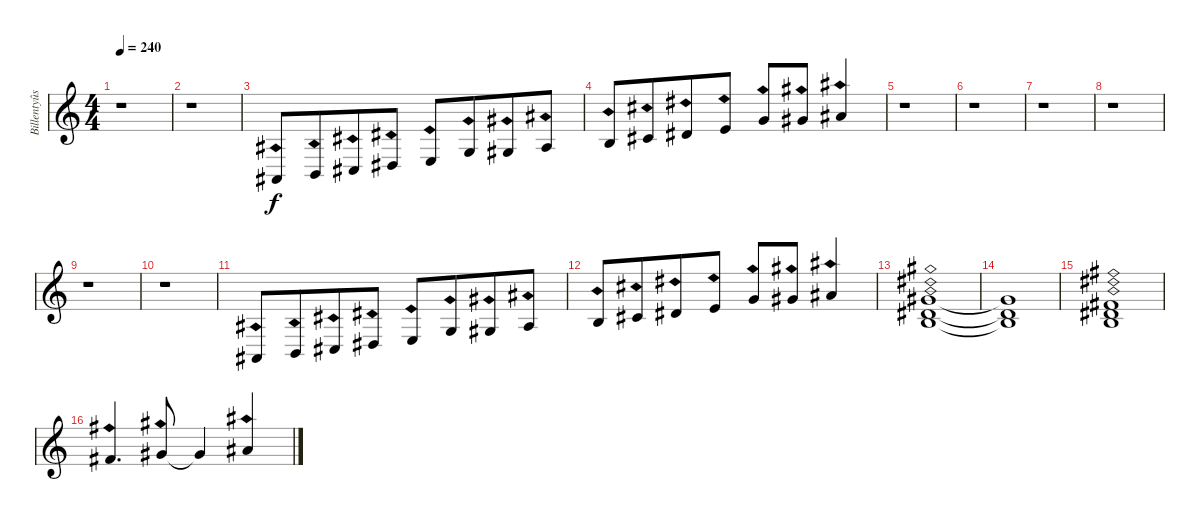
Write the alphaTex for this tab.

\track ("Billentyûs 1 (Mats Olausson)" "Billentyûs") {instrument drawbarorgan}
\staff {score}
\tuning (E4 B3 G3 D3 A2 E2) {hide}
\ts (4 4)
\tempo 240
\clef g2
\ks c
r.1{dy f} |
r.1 |
1.5{ph 12}.8 2.5{ph 12}.8{beam merge} 4.5{ph 12}.8 1.4{ph 12}.8 2.4{ph 12}.8 0.3{ph 12}.8{beam merge} 1.3{ph 12}.8 3.3{ph 12}.8 |
0.2{ph 12}.8 2.2{ph 12}.8{beam merge} 4.2{ph 12}.8 0.1{ph 12}.8 3.1{ph 12}.8 4.1{ph 12}.8 6.1{ph 12}.4 |
r.1 |
r.1 |
r.1 |
r.1 |
r.1 |
r.1 |
1.5{ph 12}.8 2.5{ph 12}.8{beam merge} 4.5{ph 12}.8 1.4{ph 12}.8 2.4{ph 12}.8 0.3{ph 12}.8{beam merge} 1.3{ph 12}.8 3.3{ph 12}.8 |
0.2{ph 12}.8 2.2{ph 12}.8{beam merge} 4.2{ph 12}.8 0.1{ph 12}.8 3.1{ph 12}.8 4.1{ph 12}.8 6.1{ph 12}.4 |
(4.1{ph 12} 4.2{ph 12} 4.3{ph 12}).1 |
(4.1{t} 4.2{t} 4.3{t}).1 |
(2.1{ph 12} 4.2{ph 12} 4.3{ph 12}).1 |
2.1{ph 12}.4{d} 4.1{ph 12}.8 4.1{t}.4 6.1{ph 12}.4
